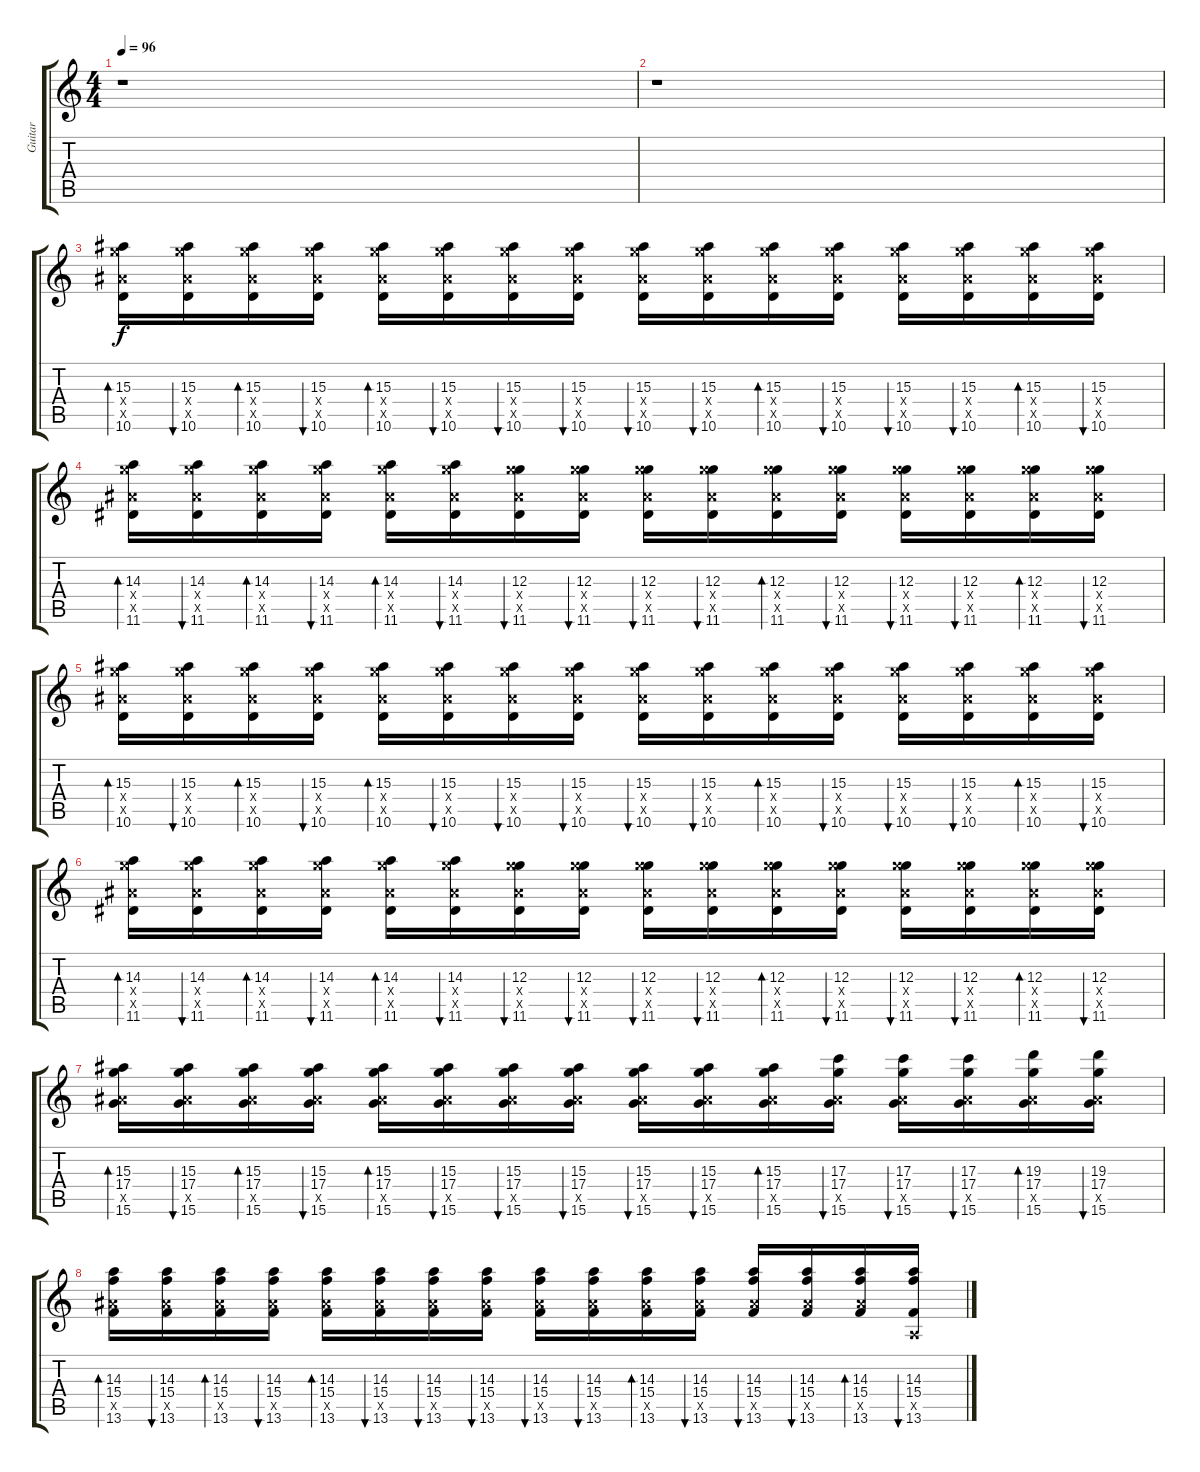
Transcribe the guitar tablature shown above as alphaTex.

\track ("Guitar" "Guitar") {instrument electricguitarclean}
\staff {score tabs}
\tuning (E4 B3 G3 D3 A2 E2) {hide}
\ts (4 4)
\tempo 96
\clef g2
\ks c
r.1{dy f} |
r.1 |
(15.3 17.4{x} 13.5{x} 10.6).16{bd 60 instrument overdrivenguitar} (15.3 17.4{x} 13.5{x} 10.6).16{bu 60} (15.3 17.4{x} 13.5{x} 10.6).16{bd 60} (15.3 17.4{x} 13.5{x} 10.6).16{bu 60} (15.3 17.4{x} 13.5{x} 10.6).16{bd 60} (15.3 17.4{x} 13.5{x} 10.6).16{bu 60} (15.3 17.4{x} 13.5{x} 10.6).16{bu 60} (15.3 17.4{x} 13.5{x} 10.6).16{bu 60} (15.3 17.4{x} 13.5{x} 10.6).16{bu 60} (15.3 17.4{x} 13.5{x} 10.6).16{bu 60} (15.3 17.4{x} 13.5{x} 10.6).16{bd 60} (15.3 17.4{x} 13.5{x} 10.6).16{bu 60} (15.3 17.4{x} 13.5{x} 10.6).16{bu 60} (15.3 17.4{x} 13.5{x} 10.6).16{bu 60} (15.3 17.4{x} 13.5{x} 10.6).16{bd 60} (15.3 17.4{x} 13.5{x} 10.6).16{bu 60} |
(14.3 17.4{x} 13.5{x} 11.6).16{bd 60} (14.3 17.4{x} 13.5{x} 11.6).16{bu 60} (14.3 17.4{x} 13.5{x} 11.6).16{bd 60} (14.3 17.4{x} 13.5{x} 11.6).16{bu 60} (14.3 17.4{x} 13.5{x} 11.6).16{bd 60} (14.3 17.4{x} 13.5{x} 11.6).16{bu 60} (12.3 17.4{x} 13.5{x} 11.6).16{bu 60} (12.3 17.4{x} 13.5{x} 11.6).16{bu 60} (12.3 17.4{x} 13.5{x} 11.6).16{bu 60} (12.3 17.4{x} 13.5{x} 11.6).16{bu 60} (12.3 17.4{x} 13.5{x} 11.6).16{bd 60} (12.3 17.4{x} 13.5{x} 11.6).16{bu 60} (12.3 17.4{x} 13.5{x} 11.6).16{bu 60} (12.3 17.4{x} 13.5{x} 11.6).16{bu 60} (12.3 17.4{x} 13.5{x} 11.6).16{bd 60} (12.3 17.4{x} 13.5{x} 11.6).16{bu 60} |
(15.3 17.4{x} 13.5{x} 10.6).16{bd 60} (15.3 17.4{x} 13.5{x} 10.6).16{bu 60} (15.3 17.4{x} 13.5{x} 10.6).16{bd 60} (15.3 17.4{x} 13.5{x} 10.6).16{bu 60} (15.3 17.4{x} 13.5{x} 10.6).16{bd 60} (15.3 17.4{x} 13.5{x} 10.6).16{bu 60} (15.3 17.4{x} 13.5{x} 10.6).16{bu 60} (15.3 17.4{x} 13.5{x} 10.6).16{bu 60} (15.3 17.4{x} 13.5{x} 10.6).16{bu 60} (15.3 17.4{x} 13.5{x} 10.6).16{bu 60} (15.3 17.4{x} 13.5{x} 10.6).16{bd 60} (15.3 17.4{x} 13.5{x} 10.6).16{bu 60} (15.3 17.4{x} 13.5{x} 10.6).16{bu 60} (15.3 17.4{x} 13.5{x} 10.6).16{bu 60} (15.3 17.4{x} 13.5{x} 10.6).16{bd 60} (15.3 17.4{x} 13.5{x} 10.6).16{bu 60} |
(14.3 17.4{x} 13.5{x} 11.6).16{bd 60} (14.3 17.4{x} 13.5{x} 11.6).16{bu 60} (14.3 17.4{x} 13.5{x} 11.6).16{bd 60} (14.3 17.4{x} 13.5{x} 11.6).16{bu 60} (14.3 17.4{x} 13.5{x} 11.6).16{bd 60} (14.3 17.4{x} 13.5{x} 11.6).16{bu 60} (12.3 17.4{x} 13.5{x} 11.6).16{bu 60} (12.3 17.4{x} 13.5{x} 11.6).16{bu 60} (12.3 17.4{x} 13.5{x} 11.6).16{bu 60} (12.3 17.4{x} 13.5{x} 11.6).16{bu 60} (12.3 17.4{x} 13.5{x} 11.6).16{bd 60} (12.3 17.4{x} 13.5{x} 11.6).16{bu 60} (12.3 17.4{x} 13.5{x} 11.6).16{bu 60} (12.3 17.4{x} 13.5{x} 11.6).16{bu 60} (12.3 17.4{x} 13.5{x} 11.6).16{bd 60} (12.3 17.4{x} 13.5{x} 11.6).16{bu 60} |
(15.3 17.4 13.5{x} 15.6).16{bd 60} (15.3 17.4 13.5{x} 15.6).16{bu 60} (15.3 17.4 13.5{x} 15.6).16{bd 60} (15.3 17.4 13.5{x} 15.6).16{bu 60} (15.3 17.4 13.5{x} 15.6).16{bd 60} (15.3 17.4 13.5{x} 15.6).16{bu 60} (15.3 17.4 13.5{x} 15.6).16{bu 60} (15.3 17.4 13.5{x} 15.6).16{bu 60} (15.3 17.4 13.5{x} 15.6).16{bu 60} (15.3 17.4 13.5{x} 15.6).16{bu 60} (15.3 17.4 13.5{x} 15.6).16{bd 60} (17.3 17.4 13.5{x} 15.6).16{bu 60} (17.3 17.4 13.5{x} 15.6).16{bu 60} (17.3 17.4 13.5{x} 15.6).16{bu 60} (19.3 17.4 13.5{x} 15.6).16{bd 60} (19.3 17.4 13.5{x} 15.6).16{bu 60} |
(14.3 15.4 13.5{x} 13.6).16{bd 60} (14.3 15.4 13.5{x} 13.6).16{bu 60} (14.3 15.4 13.5{x} 13.6).16{bd 60} (14.3 15.4 13.5{x} 13.6).16{bu 60} (14.3 15.4 13.5{x} 13.6).16{bd 60} (14.3 15.4 13.5{x} 13.6).16{bu 60} (14.3 15.4 13.5{x} 13.6).16{bu 60} (14.3 15.4 13.5{x} 13.6).16{bu 60} (14.3 15.4 13.5{x} 13.6).16{bu 60} (14.3 15.4 13.5{x} 13.6).16{bu 60} (14.3 15.4 13.5{x} 13.6).16{bd 60} (14.3 15.4 13.5{x} 13.6).16{bu 60} (14.3 15.4 13.5{x} 13.6).16{bu 60} (14.3 15.4 13.5{x} 13.6).16{bu 60} (14.3 15.4 13.5{x} 13.6).16{bd 60} (14.3 15.4 0.5{x} 13.6).16{bu 60}
